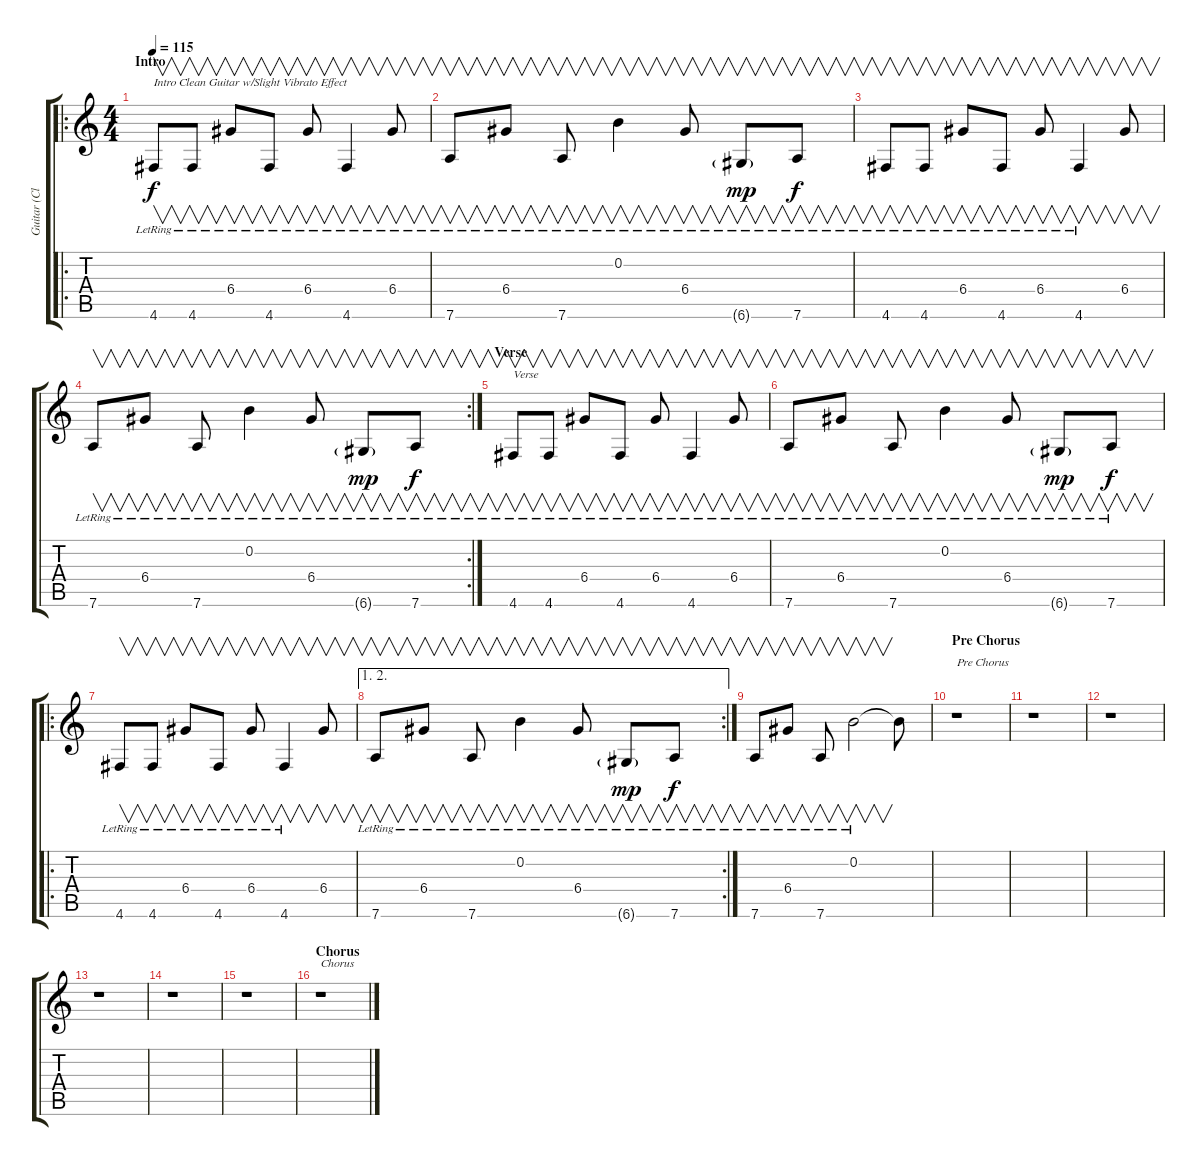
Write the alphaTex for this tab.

\track ("Guitar (Clean)" "Guitar (Cl") {instrument electricguitarclean}
\staff {score tabs}
\tuning (E4 B3 G3 D3 A2 D2) {hide}
\ro
\ts (4 4)
\section ("" "Intro")
\tempo 115
\clef g2
\ks c
4.6{lr}.8{v txt "Intro Clean Guitar w/Slight Vibrato Effect" dy f instrument electricguitarclean} 4.6{lr}.8{v} 6.4{lr}.8{v} 4.6{lr}.8{v} 6.4{lr}.8{v} 4.6{lr}.4{v} 6.4{lr}.8{v} |
7.6{lr}.8{v} 6.4{lr}.8{v} 7.6{lr}.8{v} 0.2{lr}.4{v} 6.4{lr}.8{v} 6.6{g lr}.8{v dy mp} 7.6{lr}.8{v dy f} |
4.6{lr}.8{v} 4.6{lr}.8{v} 6.4{lr}.8{v} 4.6{lr}.8{v} 6.4{lr}.8{v} 4.6{lr}.4{v} 6.4.8{v} |
\rc 2
7.6{lr}.8{v} 6.4{lr}.8{v} 7.6{lr}.8{v} 0.2{lr}.4{v} 6.4{lr}.8{v} 6.6{g lr}.8{v dy mp} 7.6{lr}.8{v dy f} |
\section ("" "Verse")
4.6{lr}.8{v txt "Verse"} 4.6{lr}.8{v} 6.4{lr}.8{v} 4.6{lr}.8{v} 6.4{lr}.8{v} 4.6{lr}.4{v} 6.4{lr}.8{v} |
7.6{lr}.8{v} 6.4{lr}.8{v} 7.6{lr}.8{v} 0.2{lr}.4{v} 6.4{lr}.8{v} 6.6{g lr}.8{v dy mp} 7.6{lr}.8{v dy f} |
\ro
4.6{lr}.8{v} 4.6{lr}.8{v} 6.4{lr}.8{v} 4.6{lr}.8{v} 6.4{lr}.8{v} 4.6{lr}.4{v} 6.4.8{v} |
\ae (1 2)
\rc 2
7.6{lr}.8{v} 6.4{lr}.8{v} 7.6{lr}.8{v} 0.2{lr}.4{v} 6.4{lr}.8{v} 6.6{g lr}.8{v dy mp} 7.6{lr}.8{v dy f} |
7.6{lr}.8{v} 6.4{lr}.8{v} 7.6{lr}.8{v} 0.2{lr}.2{v} 0.2{t}.8 |
\section ("" "Pre Chorus")
r.1{txt "Pre Chorus"} |
r.1 |
r.1 |
r.1 |
r.1 |
r.1 |
\section ("" "Chorus")
r.1{txt "Chorus"}
